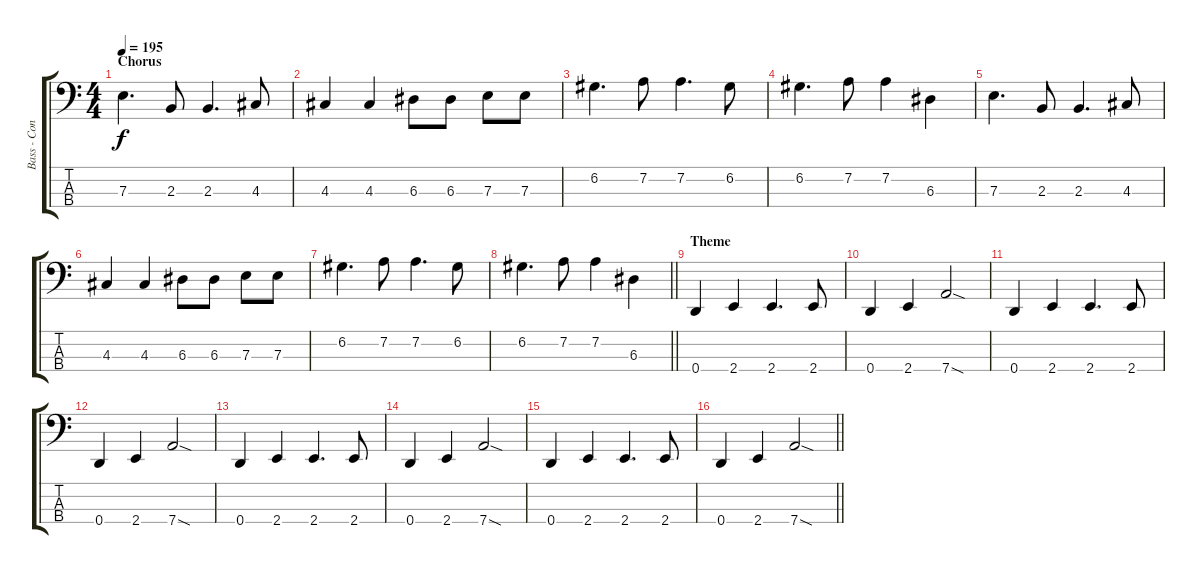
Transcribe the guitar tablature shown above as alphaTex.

\track ("Bass - Cone" "Bass - Con") {instrument electricbasspick}
\staff {score tabs}
\tuning (G2 D2 A1 D1) {hide}
\ts (4 4)
\section ("" "Chorus")
\tempo 195
\clef f4
\ks c
7.3.4{d dy f} 2.3.8 2.3.4{d} 4.3.8 |
4.3.4 4.3.4 6.3.8 6.3.8 7.3.8 7.3.8 |
6.2.4{d} 7.2.8 7.2.4{d} 6.2.8 |
6.2.4{d} 7.2.8 7.2.4 6.3.4 |
7.3.4{d} 2.3.8 2.3.4{d} 4.3.8 |
4.3.4 4.3.4 6.3.8 6.3.8 7.3.8 7.3.8 |
6.2.4{d} 7.2.8 7.2.4{d} 6.2.8 |
\barLineRight lightlight
6.2.4{d} 7.2.8 7.2.4 6.3.4 |
\section ("" "Theme")
0.4.4 2.4.4 2.4.4{d} 2.4.8 |
0.4.4 2.4.4 7.4{sod}.2 |
0.4.4 2.4.4 2.4.4{d} 2.4.8 |
0.4.4 2.4.4 7.4{sod}.2 |
0.4.4 2.4.4 2.4.4{d} 2.4.8 |
0.4.4 2.4.4 7.4{sod}.2 |
0.4.4 2.4.4 2.4.4{d} 2.4.8 |
\barLineRight lightlight
0.4.4 2.4.4 7.4{sod}.2
